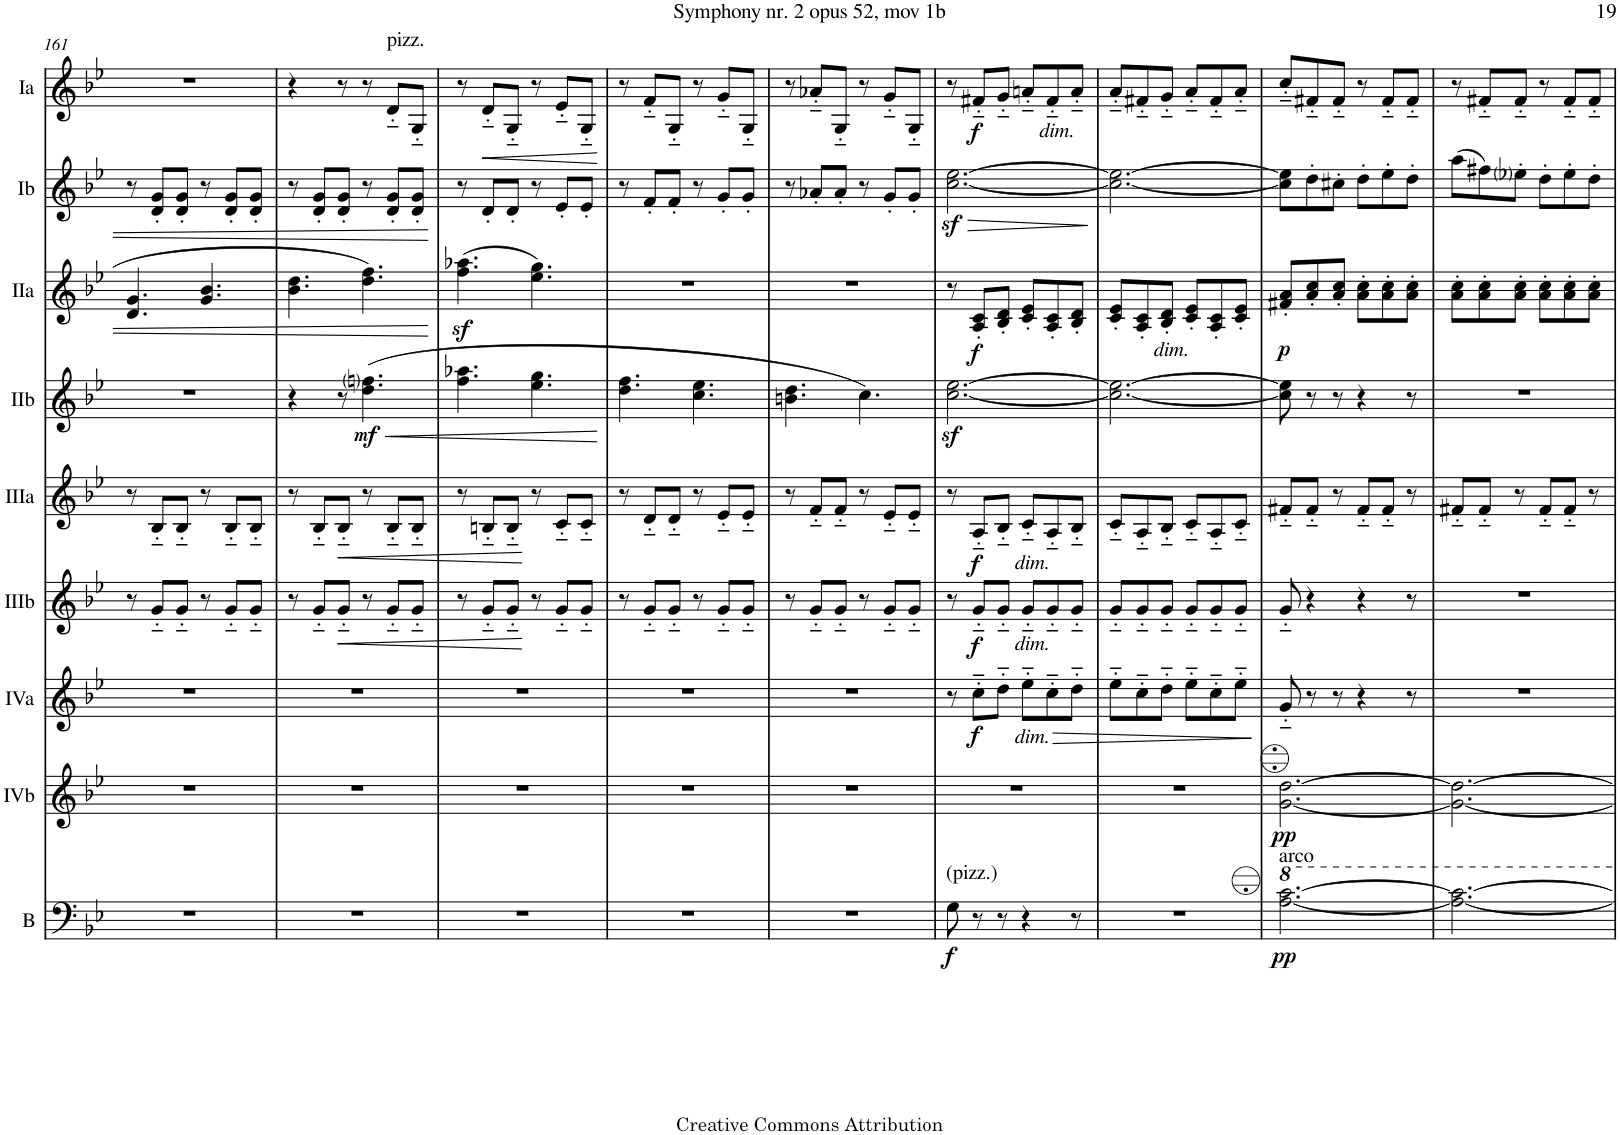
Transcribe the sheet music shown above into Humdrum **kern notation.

**kern	**dynam	**kern	**dynam	**kern	**dynam	**kern	**dynam	**kern	**dynam	**kern	**dynam	**kern	**dynam	**kern	**dynam	**kern	**dynam
*part9	*part9	*part8	*part8	*part7	*part7	*part6	*part6	*part5	*part5	*part4	*part4	*part3	*part3	*part2	*part2	*part1	*part1
*staff9	*staff9	*staff8	*staff8	*staff7	*staff7	*staff6	*staff6	*staff5	*staff5	*staff4	*staff4	*staff3	*staff3	*staff2	*staff2	*staff1	*staff1
*I"Bass	*	*I"Acc. 4b	*	*I"Acc. 4a	*	*I"Acc. 3b	*	*I"Acc. 3a	*	*I"Acc. 2b	*	*I"Acc. 2a	*	*I"Acc. 1b	*	*I"Acc. 1a	*
*I'B	*	*	*	*	*	*	*	*	*	*	*	*	*	*	*	*	*
!!LO:PB:g=z
*clefF4	*	*clefG2	*	*clefG2	*	*clefG2	*	*clefG2	*	*clefG2	*	*clefG2	*	*clefG2	*	*clefG2	*
*Trd7c12	*	*Trd7c12	*	*Trd7c12	*	*Trd7c12	*	*	*	*	*	*	*	*	*	*	*
*k[b-e-]	*	*k[b-e-]	*	*k[b-e-]	*	*k[b-e-]	*	*k[b-e-]	*	*k[b-e-]	*	*k[b-e-]	*	*k[b-e-]	*	*k[b-e-]	*
*M6/8	*	*M6/8	*	*M6/8	*	*M6/8	*	*M6/8	*	*M6/8	*	*M6/8	*	*M6/8	*	*M6/8	*
=161	=161	=161	=161	=161	=161	=161	=161	=161	=161	=161	=161	=161	=161	=161	=161	=161	=161
2.r	.	2.r	.	2.r	.	8r	.	8r	.	2.r	.	4.d/ 4.g/	.	8r	.	2.r	.
.	.	.	.	.	.	8g'~/L	.	8B-'~/L	.	.	.	.	.	8d/' 8g/'L	.	.	.
.	.	.	.	.	.	8g'~/J	.	8B-'~/J	.	.	.	.	.	8d/' 8g/'J	.	.	.
.	.	.	.	.	.	8r	.	8r	.	.	.	4.g/ 4.b-/	.	8r	.	.	.
.	.	.	.	.	.	8g'~/L	.	8B-'~/L	.	.	.	.	.	8d/' 8g/'L	.	.	.
.	.	.	.	.	.	8g'~/J	.	8B-'~/J	.	.	.	.	.	8d/' 8g/'J	.	.	.
=162	=162	=162	=162	=162	=162	=162	=162	=162	=162	=162	=162	=162	=162	=162	=162	=162	=162
2.r	.	2.r	.	2.r	.	8r	.	8r	.	4r	.	4.b-\ 4.dd\	.	8r	.	4r	.
.	.	.	.	.	.	8g'~/L	.	8B-'~/L	.	.	.	.	.	8d/' 8g/'L	.	.	.
!	!	!	!	!	!	!	!LO:HP:b	!	!LO:HP:b	!	!	!	!	!	!	!	!
.	.	.	.	.	.	8g'~/J	<	8B-'~/J	<	8r	.	.	.	8d/' 8g/'J	.	8r	.
!	!	!	!	!	!	!	!	!	!	!	!LO:HP:b	!	!	!	!	!	!
!	!	!	!	!	!	!	!	!	!	!	!LO:DY:n=1:b	!	!	!	!	!	!
.	.	.	.	.	.	8r	.	8r	.	(4.dd\ 4.ffni\	< mf	4.dd\ 4.ff\	.	8r	.	8r	.
!	!	!	!	!	!	!	!	!	!	!	!	!	!	!	!	!LO:TX:a:t=pizz.	!
.	.	.	.	.	.	8g'~/L	.	8B-'~/L	.	.	.	.	.	8d/' 8g/'L	.	8d'~/L	.
.	.	.	.	.	.	8g'~/J	.	8B-'~/J	.	.	.	.	.	8d/' 8g/'J	.	8G'~/J	.
=163	=163	=163	=163	=163	=163	=163	=163	=163	=163	=163	=163	=163	=163	=163	=163	=163	=163
2.r	.	2.r	.	2.r	.	8r	.	8r	.	4.ff\ 4.aa-X\	.	(4.ff\z< 4.aa-X\z<	.	8r	.	8r	.
!	!	!	!	!	!	!	!	!	!	!	!	!	!	!	!	!	!LO:HP:b
.	.	.	.	.	.	8g'~/L	.	8Bn'~/L	.	.	.	.	.	8d'/L	.	8d'~/L	<
.	.	.	.	.	.	8g'~/J	.	8B'~/J	.	.	.	.	.	8d'/J	.	8G'~/J	.
.	.	.	.	.	.	8r	[	8r	[	4.ee-\ 4.gg\	.	4.ee-\ 4.gg\)	.	8r	.	8r	.
.	.	.	.	.	.	8g'~/L	.	8c'~/L	.	.	.	.	.	8e-'/L	.	8e-'~/L	.
.	.	.	.	.	.	8g'~/J	.	8c'~/J	.	.	.	.	.	8e-'/J	.	8G'~/J	.
.	.	.	.	.	.	.	.	.	.	.	[	.	.	.	.	.	[
=164	=164	=164	=164	=164	=164	=164	=164	=164	=164	=164	=164	=164	=164	=164	=164	=164	=164
2.r	.	2.r	.	2.r	.	8r	.	8r	.	4.dd\ 4.ff\	.	2.r	.	8r	.	8r	.
.	.	.	.	.	.	8g'~/L	.	8d'~/L	.	.	.	.	.	8f'/L	.	8f'~/L	.
.	.	.	.	.	.	8g'~/J	.	8d'~/J	.	.	.	.	.	8f'/J	.	8G'~/J	.
.	.	.	.	.	.	8r	.	8r	.	4.cc\ 4.ee-\	.	.	.	8r	.	8r	.
.	.	.	.	.	.	8g'~/L	.	8e-'~/L	.	.	.	.	.	8g'/L	.	8g'~/L	.
.	.	.	.	.	.	8g'~/J	.	8e-'~/J	.	.	.	.	.	8g'/J	.	8G'~/J	.
=165	=165	=165	=165	=165	=165	=165	=165	=165	=165	=165	=165	=165	=165	=165	=165	=165	=165
2.r	.	2.r	.	2.r	.	8r	.	8r	.	4.bn\ 4.dd\	.	2.r	.	8r	.	8r	.
.	.	.	.	.	.	8g'~/L	.	8f'~/L	.	.	.	.	.	8a-X'/L	.	8a-X'~/L	.
.	.	.	.	.	.	8g'~/J	.	8f'~/J	.	.	.	.	.	8a-'/J	.	8G'~/J	.
.	.	.	.	.	.	8r	.	8r	.	4.cc\)	.	.	.	8r	.	8r	.
.	.	.	.	.	.	8g'~/L	.	8e-'~/L	.	.	.	.	.	8g'/L	.	8g'~/L	.
.	.	.	.	.	.	8g'~/J	.	8e-'~/J	.	.	.	.	.	8g'/J	.	8G'~/J	.
=166	=166	=166	=166	=166	=166	=166	=166	=166	=166	=166	=166	=166	=166	=166	=166	=166	=166
!LO:TX:a:t=(pizz.)	!	!	!	!	!	!	!	!	!	!	!	!	!	!	!	!	!
!	!LO:DY:b	!	!	!	!	!	!	!	!	!	!	!	!	!	!LO:HP:b	!	!
8G\	f	2.r	.	8r	.	8r	.	8r	.	[2.cc\z< [2.ee-\z<	.	8r	.	[2.cc\z< [2.ee-\z<	>	8r	.
!	!	!	!	!	!LO:DY:b	!	!LO:DY:b	!	!LO:DY:b	!	!	!	!LO:DY:b	!	!	!	!LO:DY:b
8r	.	.	.	8cc'~\L	f	8g'~/L	f	8A'~/L	f	.	.	8A/' 8c/'L	f	.	.	8f#X'~/L	f
8r	.	.	.	8dd'~\J	.	8g'~/J	.	8B-'~/J	.	.	.	8B-/' 8d/'J	.	.	.	8g'~/J	.
!	!	!	!	!	!	!	!	!LO:TX:b:i:t=dim.	!	!	!	!	!	!	!	!	!
!	!	!	!	!	!	!LO:TX:b:i:t=dim.	!	!	!	!	!	!	!	!	!	!	!
!	!	!	!	!LO:TX:b:i:t=dim.	!	!	!	!	!	!	!	!	!	!	!	!	!
!	!	!	!	!	!LO:HP:b	!	!	!	!	!	!	!	!	!	!	!	!
4r	.	.	.	8ee-'~\L	>	8g'~/L	.	8c'~/L	.	.	.	8c/' 8e-/'L	.	.	.	8an'~/L	.
!	!	!	!	!	!	!	!	!	!	!	!	!	!	!	!	!LO:TX:b:i:t=dim.	!
.	.	.	.	8cc'~\	.	8g'~/	.	8A'~/	.	.	.	8A/' 8c/'	.	.	.	8f#'~/	.
8r	.	.	.	8dd'~\J	.	8g'~/J	.	8B-'~/J	.	.	.	8B-/' 8d/'J	.	.	.	8a'~/J	.
.	.	.	.	.	.	.	.	.	.	.	.	.	.	.	]	.	.
=167	=167	=167	=167	=167	=167	=167	=167	=167	=167	=167	=167	=167	=167	=167	=167	=167	=167
2.r	.	2.r	.	8ee-'~\L	.	8g'~/L	.	8c'~/L	.	2.cc\_ 2.ee-\_	.	8c/' 8e-/'L	.	2.cc\_ 2.ee-\_	.	8a'~/L	.
.	.	.	.	8cc'~\	.	8g'~/	.	8A'~/	.	.	.	8A/' 8c/'	.	.	.	8f#X'~/	.
!	!	!	!	!	!	!	!	!	!	!	!	!LO:TX:b:i:t=dim.	!	!	!	!	!
.	.	.	.	8dd'~\J	.	8g'~/J	.	8B-'~/J	.	.	.	8B-/' 8d/'J	.	.	.	8g'~/J	.
.	.	.	.	8ee-'~\L	.	8g'~/L	.	8c'~/L	.	.	.	8c/' 8e-/'L	.	.	.	8a'~/L	.
.	.	.	.	8cc'~\	.	8g'~/	.	8A'~/	.	.	.	8A/' 8c/'	.	.	.	8f#'~/	.
.	.	.	.	8ee-'~\J	.	8g'~/J	.	8c'~/J	.	.	.	8c/' 8e-/'J	.	.	.	8a'~/J	.
.	.	.	.	.	]	.	.	.	.	.	.	.	.	.	.	.	.
=168	=168	=168	=168	=168	=168	=168	=168	=168	=168	=168	=168	=168	=168	=168	=168	=168	=168
!LO:TX:a:t=arco	!	!	!	!	!	!	!	!	!	!	!	!	!	!	!	!	!
!	!LO:DY:b	!	!LO:DY:b	!	!	!	!	!	!	!	!	!	!LO:DY:b	!	!	!	!
[2.a\ [2.cc\	pp	[2.g\ [2.dd\	pp	8g'~/	.	8g'~/	.	8f#X'~/L	.	8cc\] 8ee-\]	.	8f#X/' 8a/'L	p	8cc\] 8ee-\]L	.	8cc'~/L	.
.	.	.	.	8r	.	4r	.	8f#'~/J	.	8r	.	8a/' 8cc/'	.	8dd'\	.	8f#X'~/	.
.	.	.	.	8r	.	.	.	8r	.	8r	.	8a/' 8cc/'J	.	8cc#X'\J	.	8f#'~/J	.
.	.	.	.	4r	.	4r	.	8f#'~/L	.	4r	.	8a\' 8cc\'L	.	8dd'\L	.	8r	.
.	.	.	.	.	.	.	.	8f#'~/J	.	.	.	8a\' 8cc\'	.	8ee-'\	.	8f#'~/L	.
.	.	.	.	8r	.	8r	.	8r	.	8r	.	8a\' 8cc\'J	.	8dd'\J	.	8f#'~/J	.
=169	=169	=169	=169	=169	=169	=169	=169	=169	=169	=169	=169	=169	=169	=169	=169	=169	=169
2.a\_ 2.cc\_	.	2.g\_ 2.dd\_	.	2.r	.	2.r	.	8f#X'~/L	.	2.r	.	8a\' 8cc\'L	.	(8aa\L	.	8r	.
.	.	.	.	.	.	.	.	8f#'~/J	.	.	.	8a\' 8cc\'	.	8ff#X\)	.	8f#X'~/L	.
.	.	.	.	.	.	.	.	8r	.	.	.	8a\' 8cc\'J	.	8ee-i'\J	.	8f#'~/J	.
.	.	.	.	.	.	.	.	8f#'~/L	.	.	.	8a\' 8cc\'L	.	8dd'\L	.	8r	.
.	.	.	.	.	.	.	.	8f#'~/J	.	.	.	8a\' 8cc\'	.	8ee-'\	.	8f#'~/L	.
.	.	.	.	.	.	.	.	8r	.	.	.	8a\' 8cc\'J	.	8dd'\J	.	8f#'~/J	.
=	=	=	=	=	=	=	=	=	=	=	=	=	=	=	=	=	=
*-	*-	*-	*-	*-	*-	*-	*-	*-	*-	*-	*-	*-	*-	*-	*-	*-	*-
